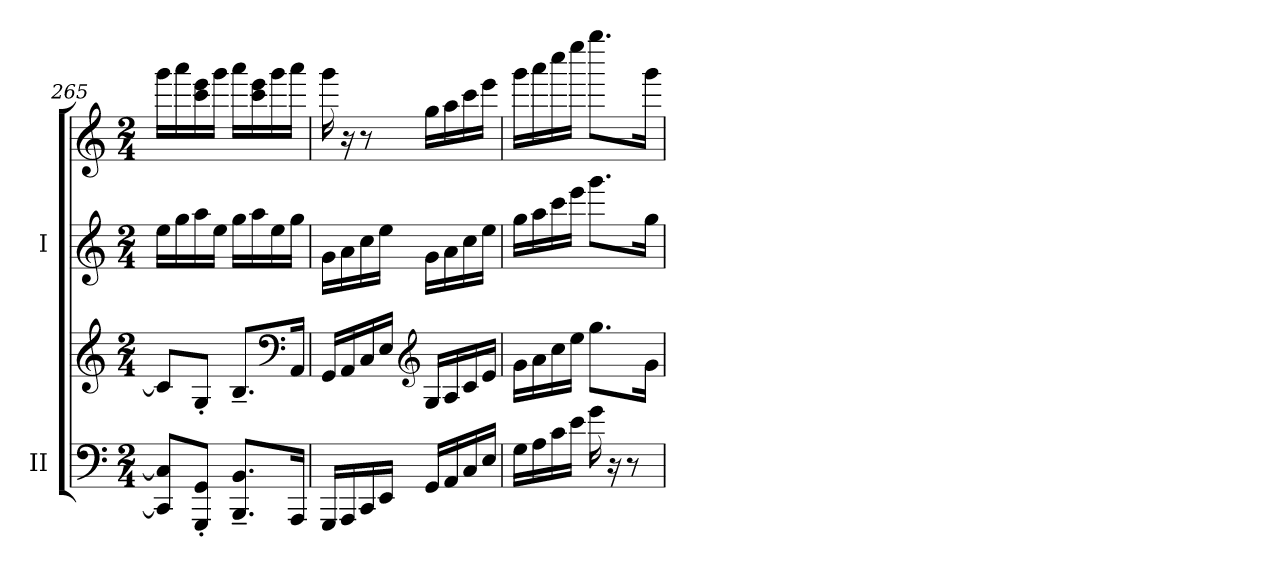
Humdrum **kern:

**kern	**kern	**kern	**kern
*part2	*part2	*part1	*part1
*staff4	*staff3	*staff2	*staff1
*I"II	*	*I"I	*
*I'II	*	*I'I	*
*clefF4	*clefG2	*clefG2	*clefG2
*k[]	*k[]	*k[]	*k[]
*a:	*a:	*a:	*a:
*M2/4	*M2/4	*M2/4	*M2/4
=265	=265	=265	=265
8CC/] 8C/]L	8c/L]	16ee\LL	16ggg\LL
.	.	16gg\	16aaa\
8GGG/' 8GG/'J	8G'/J	16aa\	16ccc\ 16eee\
.	.	16ee\JJ	16ggg\JJ
8.BBB/~ 8.BB/~L	8.B~/L	16gg\LL	16aaa\LL
.	.	16aa\	16ccc\ 16eee\
.	.	16ee\	16ggg\
*	*clefF4	*	*
16AAA/Jk	16AA/Jk	16gg\JJ	16aaa\JJ
=266	=266	=266	=266
16GGG/LL	16GG/LL	16g\LL	16ggg\
16AAA/	16AA/	16a\	16r
16CC/	16C/	16cc\	8r
16EE/JJ	16E/JJ	16ee\JJ	.
*	*clefG2	*	*
16GG/LL	16G/LL	16g\LL	16gg\LL
16AA/	16A/	16a\	16aa\
16C/	16c/	16cc\	16ccc\
16E/JJ	16e/JJ	16ee\JJ	16eee\JJ
=267	=267	=267	=267
16G\LL	16g\LL	16gg\LL	16ggg\LL
16A\	16a\	16aa\	16aaa\
16c\	16cc\	16ccc\	16cccc\
16e\JJ	16ee\JJ	16eee\JJ	16eeee\JJ
16g\	8.gg\L	8.ggg\L	8.gggg\L
16r	.	.	.
8r	.	.	.
.	16g\Jk	16gg\Jk	16ggg\Jk
=	=	=	=
*-	*-	*-	*-
